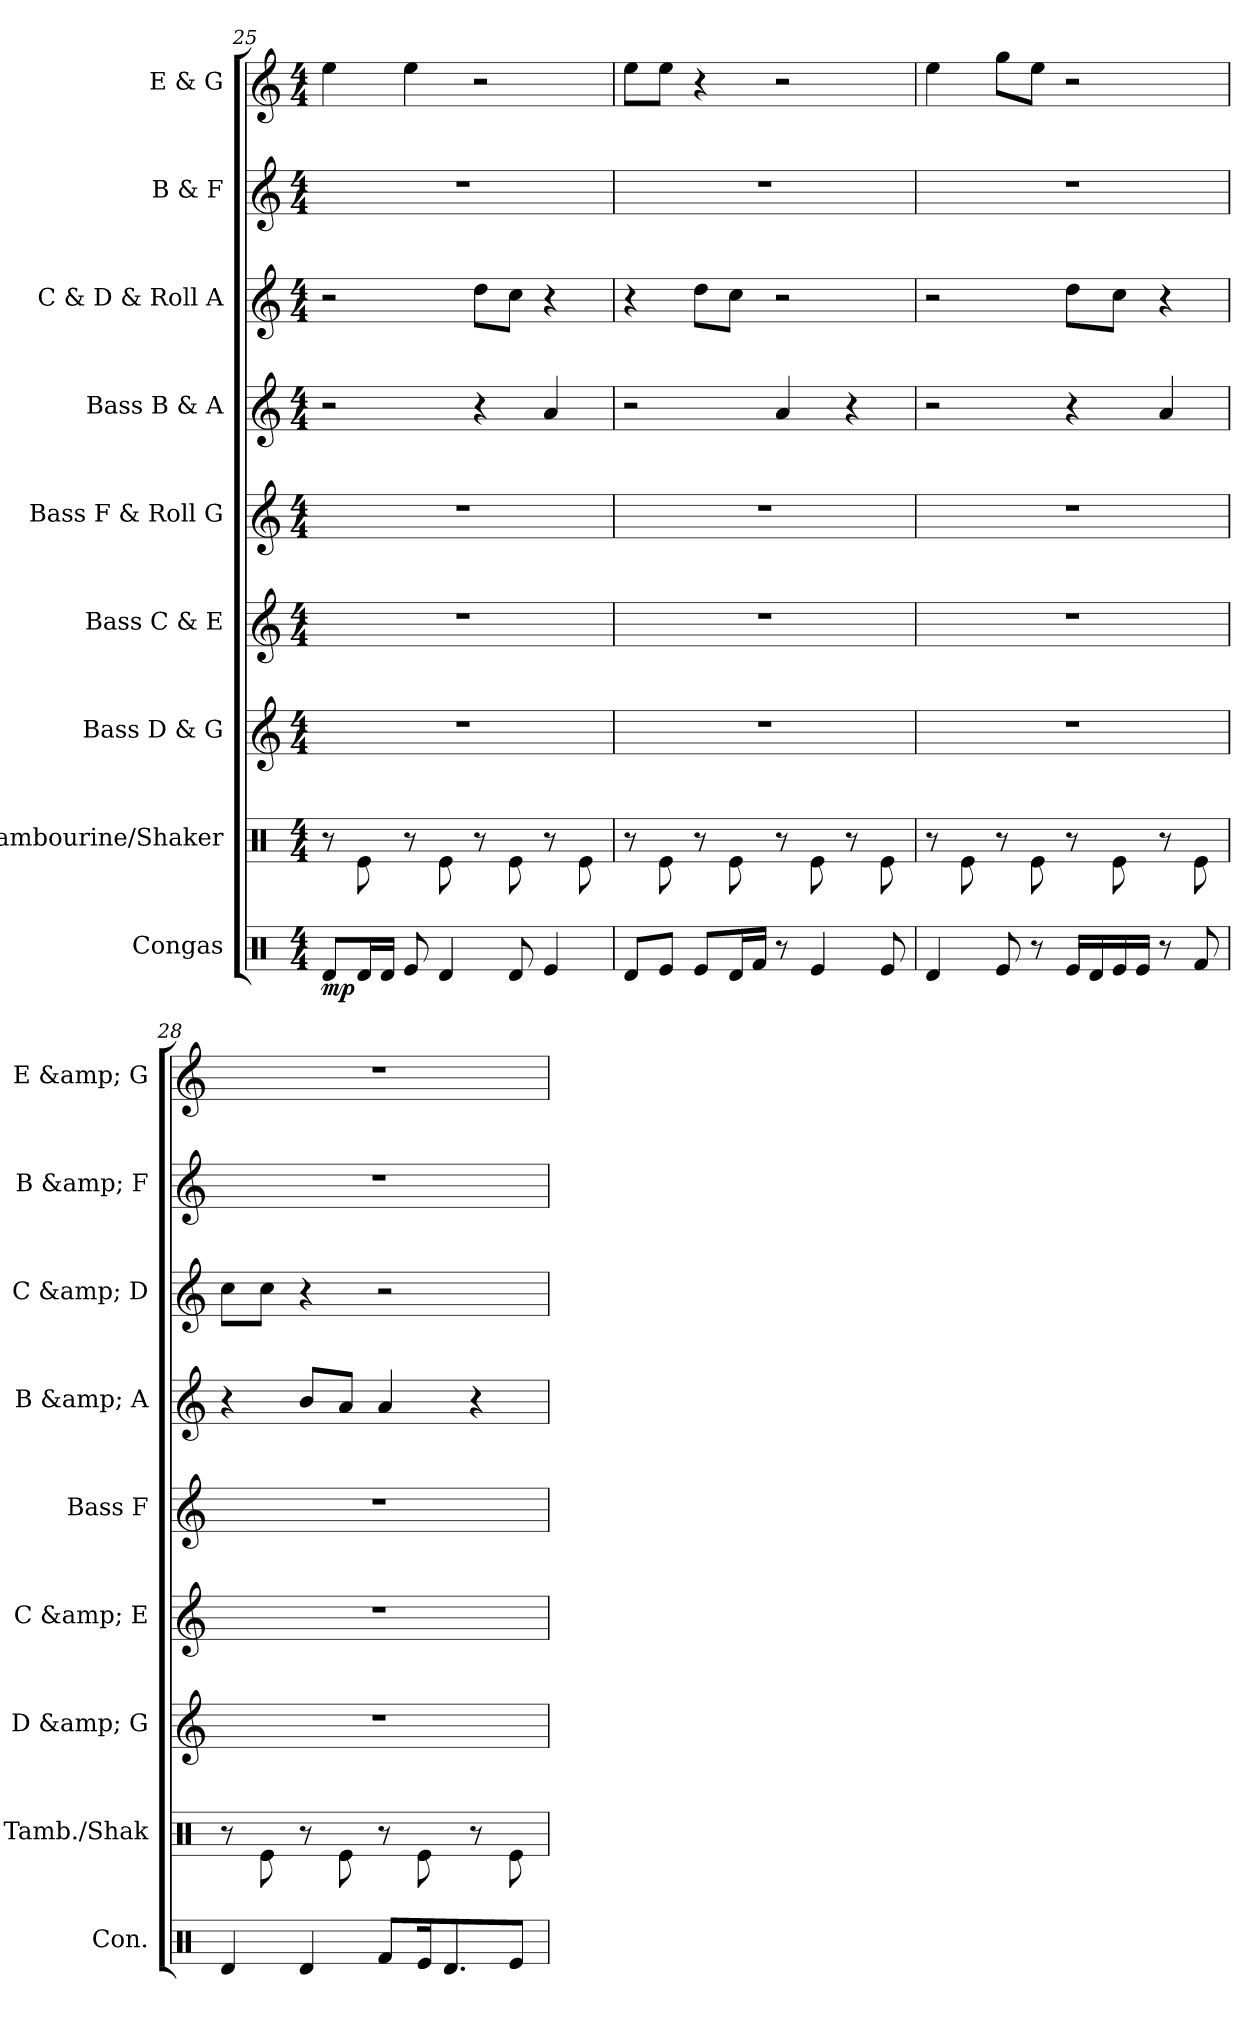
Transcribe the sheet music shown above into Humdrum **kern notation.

**kern	**dynam	**kern	**kern	**kern	**kern	**kern	**kern	**kern	**kern
*part9	*part9	*part8	*part7	*part6	*part5	*part4	*part3	*part2	*part1
*staff9	*staff9	*staff8	*staff7	*staff6	*staff5	*staff4	*staff3	*staff2	*staff1
*I"Congas	*	*I"Tambourine/Shaker	*I"Bass D &amp; G	*I"Bass C &amp; E	*I"Bass F &amp; Roll G	*I"Bass B &amp; A	*I"C &amp; D &amp; Roll A	*I"B &amp; F	*I"E &amp; G
*I'Con.	*	*I'Tamb./Shak	*I'D &amp; G	*I'C &amp; E	*I'Bass F	*I'B &amp; A	*I'C &amp; D	*I'B &amp; F	*I'E &amp; G
*clefX	*	*clefX	*clefG2	*clefG2	*clefG2	*clefG2	*clefG2	*clefG2	*clefG2
*k[]	*	*k[]	*k[]	*k[]	*k[]	*k[]	*k[]	*k[]	*k[]
*M4/4	*	*M4/4	*M4/4	*M4/4	*M4/4	*M4/4	*M4/4	*M4/4	*M4/4
=25	=25	=25	=25	=25	=25	=25	=25	=25	=25
!	!LO:DY:b	!	!	!	!	!	!	!	!
8Rd/L	mp	8r	1r	1r	1r	2r	2r	1r	4ee\
16Rd/L	.	8Re\	.	.	.	.	.	.	.
16Rd/JJ	.	.	.	.	.	.	.	.	.
8Re/	.	8r	.	.	.	.	.	.	4ee\
4Rd/	.	8Re\	.	.	.	.	.	.	.
.	.	8r	.	.	.	4r	8dd\L	.	2r
8Rd/	.	8Re\	.	.	.	.	8cc\J	.	.
4Re/	.	8r	.	.	.	4a/	4r	.	.
.	.	8Re\	.	.	.	.	.	.	.
=26	=26	=26	=26	=26	=26	=26	=26	=26	=26
8Rd/L	.	8r	1r	1r	1r	2r	4r	1r	8ee\L
8Re/J	.	8Re\	.	.	.	.	.	.	8ee\J
8Re/L	.	8r	.	.	.	.	8dd\L	.	4r
16Rd/L	.	8Re\	.	.	.	.	8cc\J	.	.
16Rf/JJ	.	.	.	.	.	.	.	.	.
8r	.	8r	.	.	.	4a/	2r	.	2r
4Re/	.	8Re\	.	.	.	.	.	.	.
.	.	8r	.	.	.	4r	.	.	.
8Re/	.	8Re\	.	.	.	.	.	.	.
!!LO:PB:g=z
=27	=27	=27	=27	=27	=27	=27	=27	=27	=27
4Rd/	.	8r	1r	1r	1r	2r	2r	1r	4ee\
.	.	8Re\	.	.	.	.	.	.	.
8Re/	.	8r	.	.	.	.	.	.	8gg\L
8r	.	8Re\	.	.	.	.	.	.	8ee\J
16Re/LL	.	8r	.	.	.	4r	8dd\L	.	2r
16Rd/	.	.	.	.	.	.	.	.	.
16Re/	.	8Re\	.	.	.	.	8cc\J	.	.
16Re/JJ	.	.	.	.	.	.	.	.	.
8r	.	8r	.	.	.	4a/	4r	.	.
8Rf/	.	8Re\	.	.	.	.	.	.	.
=28	=28	=28	=28	=28	=28	=28	=28	=28	=28
4Rd/	.	8r	1r	1r	1r	4r	8cc\L	1r	1r
.	.	8Re\	.	.	.	.	8cc\J	.	.
4Rd/	.	8r	.	.	.	8b/L	4r	.	.
.	.	8Re\	.	.	.	8a/J	.	.	.
8Rf/L	.	8r	.	.	.	4a/	2r	.	.
16Re/K	.	8Re\	.	.	.	.	.	.	.
8.Rd/	.	.	.	.	.	.	.	.	.
.	.	8r	.	.	.	4r	.	.	.
8Re/J	.	8Re\	.	.	.	.	.	.	.
=	=	=	=	=	=	=	=	=	=
*-	*-	*-	*-	*-	*-	*-	*-	*-	*-
